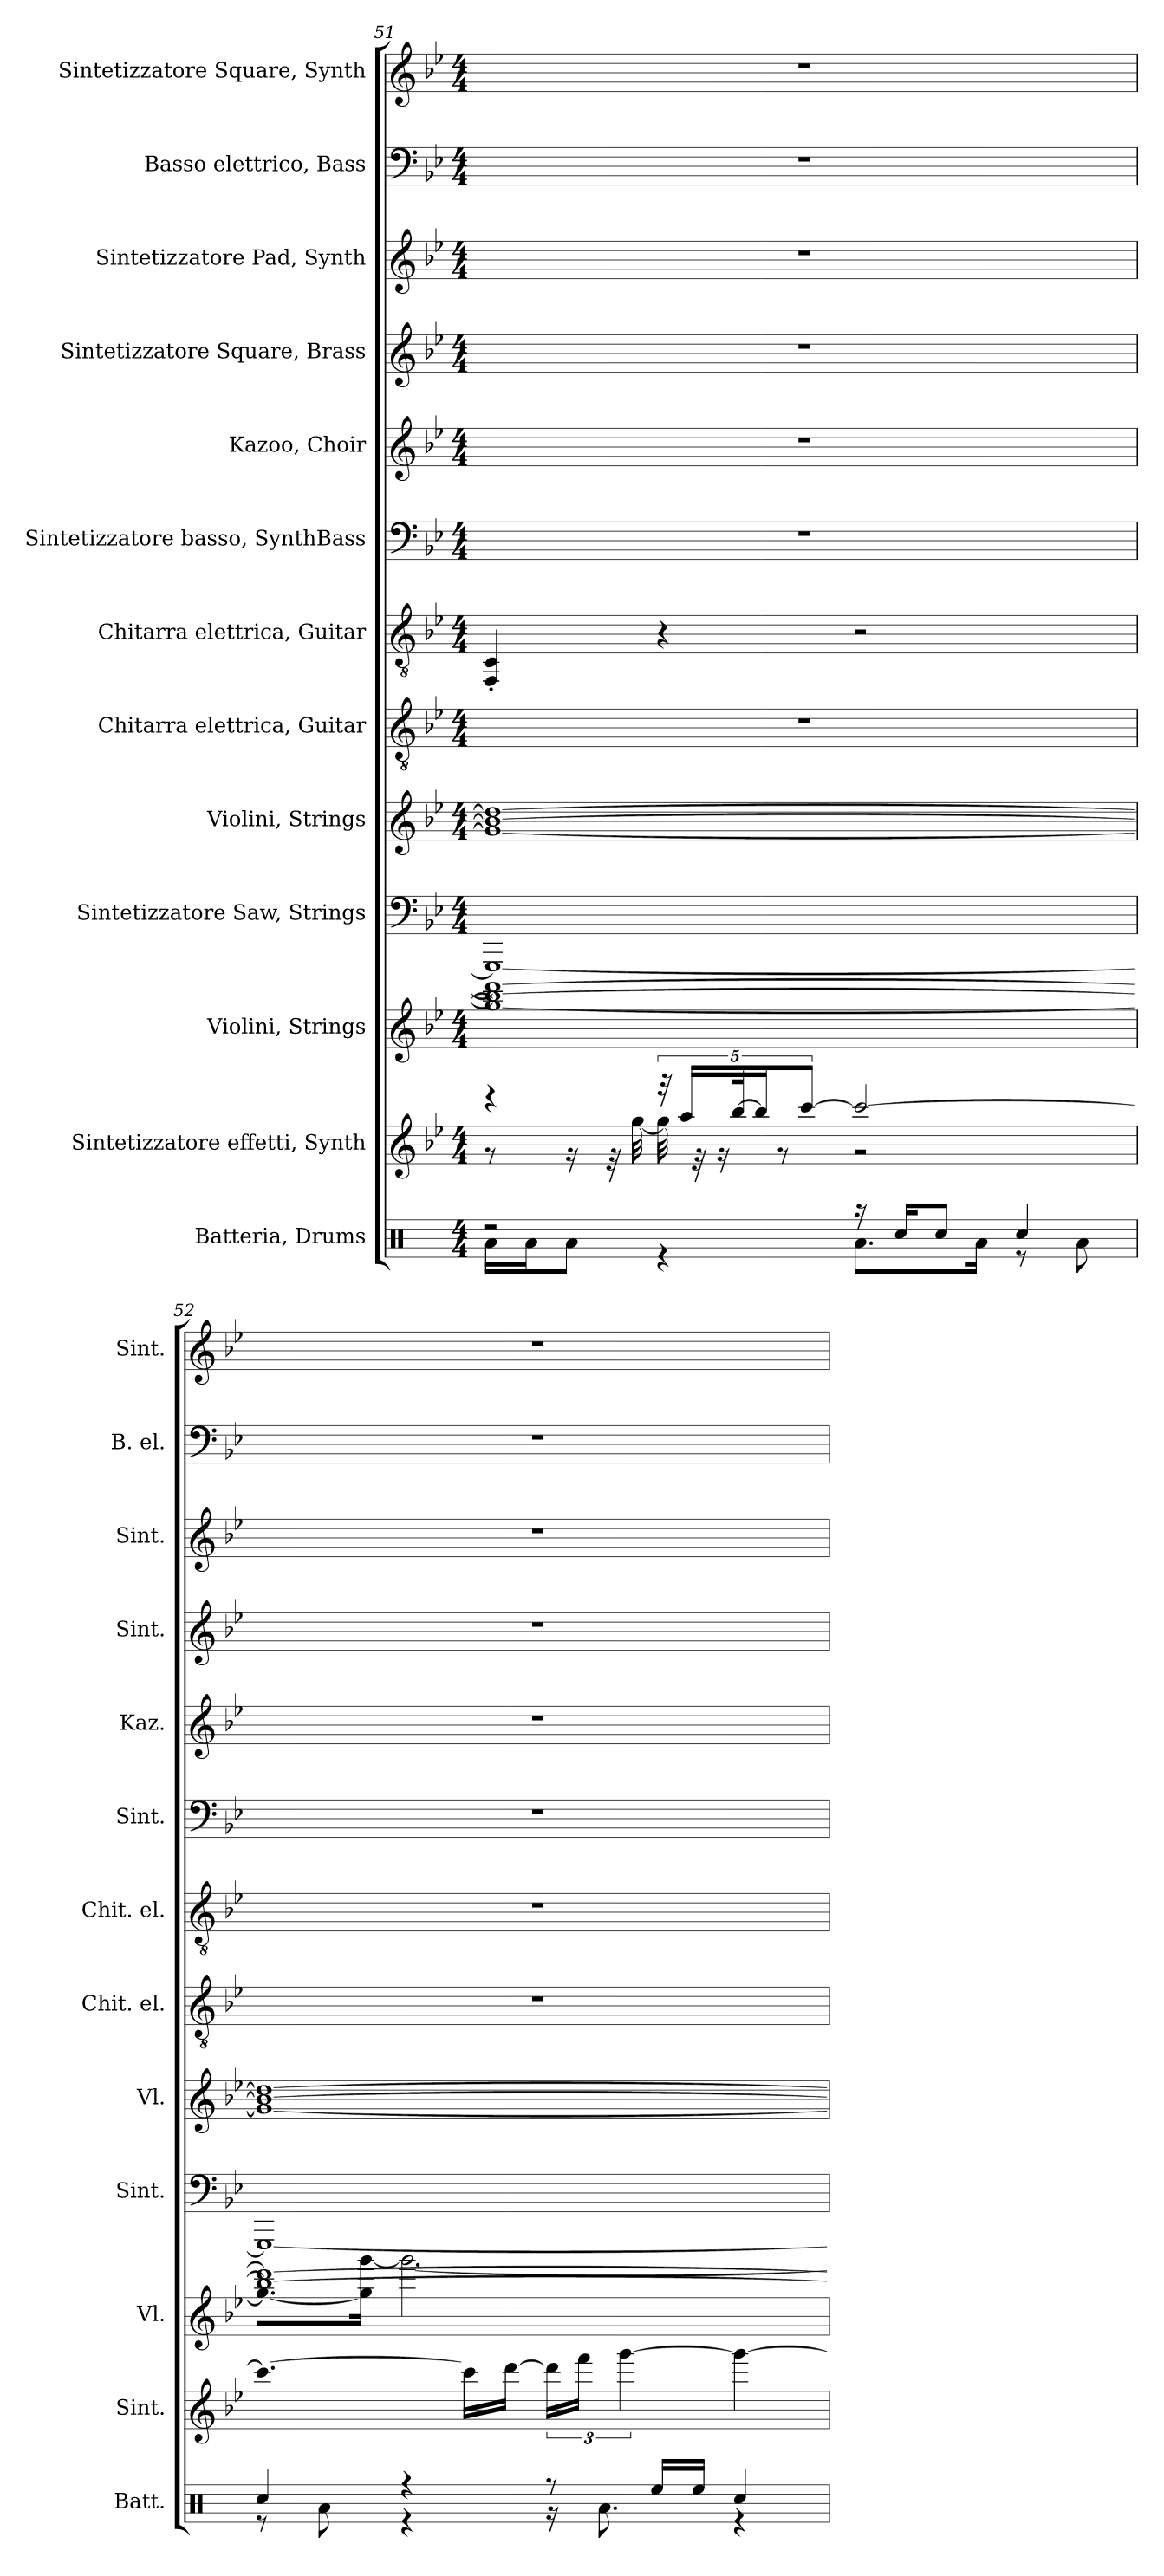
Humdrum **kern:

**kern	**kern	**kern	**kern	**kern	**kern	**kern	**kern	**kern	**kern	**kern	**kern	**kern
*part13	*part12	*part11	*part10	*part9	*part8	*part7	*part6	*part5	*part4	*part3	*part2	*part1
*staff13	*staff12	*staff11	*staff10	*staff9	*staff8	*staff7	*staff6	*staff5	*staff4	*staff3	*staff2	*staff1
*I"Batteria, Drums	*I"Sintetizzatore effetti, Synth	*I"Violini, Strings	*I"Sintetizzatore Saw, Strings	*I"Violini, Strings	*I"Chitarra elettrica, Guitar	*I"Chitarra elettrica, Guitar	*I"Sintetizzatore basso, SynthBass	*I"Kazoo, Choir	*I"Sintetizzatore Square, Brass	*I"Sintetizzatore Pad, Synth	*I"Basso elettrico, Bass	*I"Sintetizzatore Square, Synth
*I'Batt.	*I'Sint.	*I'Vl.	*I'Sint.	*I'Vl.	*I'Chit. el.	*I'Chit. el.	*I'Sint.	*I'Kaz.	*I'Sint.	*I'Sint.	*I'B. el.	*I'Sint.
!!LO:PB:g=z
*clefX	*clefG2	*clefG2	*clefF4	*clefG2	*clefGv2	*clefGv2	*clefF4	*clefG2	*clefG2	*clefG2	*clefF4	*clefG2
*	*	*	*	*	*	*	*	*	*	*	*ITrd7c12	*
*k[]	*k[b-e-]	*k[b-e-]	*k[b-e-]	*k[b-e-]	*k[b-e-]	*k[b-e-]	*k[b-e-]	*k[b-e-]	*k[b-e-]	*k[b-e-]	*k[b-e-]	*k[b-e-]
*M4/4	*M4/4	*M4/4	*M4/4	*M4/4	*M4/4	*M4/4	*M4/4	*M4/4	*M4/4	*M4/4	*M4/4	*M4/4
=51	=51	=51	=51	=51	=51	=51	=51	=51	=51	=51	=51	=51
*^	*^	*^	*	*	*	*	*	*	*	*	*	*
*	*	*	*	*	*^	*	*	*	*	*	*	*	*	*	*
2r	16Ra\LL	4r	8r	1ddd_	1gg_	1bb-_	1GGG_	1g_ 1b-_ 1dd_	1r	4FF/' 4C/'	1r	1r	1r	1r	1r	1r
.	16Ra\J	.	.	.	.	.	.	.	.	.	.	.	.	.	.	.
.	8Ra\J	.	16r	.	.	.	.	.	.	.	.	.	.	.	.	.
.	.	.	32r	.	.	.	.	.	.	.	.	.	.	.	.	.
.	.	.	[32gg\	.	.	.	.	.	.	.	.	.	.	.	.	.
.	4r	40r	32gg\]	.	.	.	.	.	.	4r	.	.	.	.	.	.
.	.	20aa/LL	.	.	.	.	.	.	.	.	.	.	.	.	.	.
.	.	.	32r	.	.	.	.	.	.	.	.	.	.	.	.	.
.	.	.	16r	.	.	.	.	.	.	.	.	.	.	.	.	.
.	.	[40bb-/K	.	.	.	.	.	.	.	.	.	.	.	.	.	.
.	.	20bb-/J]	.	.	.	.	.	.	.	.	.	.	.	.	.	.
.	.	.	8r	.	.	.	.	.	.	.	.	.	.	.	.	.
.	.	[10ccc/J	.	.	.	.	.	.	.	.	.	.	.	.	.	.
16r	8.Ra\L	2ccc/_	2r	.	.	.	.	.	.	2r	.	.	.	.	.	.
16Rcc/KL	.	.	.	.	.	.	.	.	.	.	.	.	.	.	.	.
8Rcc/J	.	.	.	.	.	.	.	.	.	.	.	.	.	.	.	.
.	16Ra\Jk	.	.	.	.	.	.	.	.	.	.	.	.	.	.	.
4Rcc/	8r	.	.	.	.	.	.	.	.	.	.	.	.	.	.	.
.	8Ra\	.	.	.	.	.	.	.	.	.	.	.	.	.	.	.
*	*	*v	*v	*	*	*	*	*	*	*	*	*	*	*	*	*
=52	=52	=52	=52	=52	=52	=52	=52	=52	=52	=52	=52	=52	=52	=52	=52
4Rcc/	8r	4.ccc\_	1ddd_	8.gg\L_	1bb-_	1GGG_	1g_ 1b-_ 1dd_	1r	1r	1r	1r	1r	1r	1r	1r
.	8Ra\	.	.	.	.	.	.	.	.	.	.	.	.	.	.
.	.	.	.	16gg\] [16ggg\Jk	.	.	.	.	.	.	.	.	.	.	.
4r	4r	.	.	2.ggg\_	.	.	.	.	.	.	.	.	.	.	.
.	.	16ccc\LL]	.	.	.	.	.	.	.	.	.	.	.	.	.
.	.	[16ddd\JJ	.	.	.	.	.	.	.	.	.	.	.	.	.
8r	16r	24ddd\LL]	.	.	.	.	.	.	.	.	.	.	.	.	.
.	.	24fff\JJ	.	.	.	.	.	.	.	.	.	.	.	.	.
.	8.Ra\	.	.	.	.	.	.	.	.	.	.	.	.	.	.
.	.	[6ggg\	.	.	.	.	.	.	.	.	.	.	.	.	.
16Ree/LL	.	.	.	.	.	.	.	.	.	.	.	.	.	.	.
16Ree/JJ	.	.	.	.	.	.	.	.	.	.	.	.	.	.	.
4Rcc/	4r	4ggg\_	.	.	.	.	.	.	.	.	.	.	.	.	.
*v	*v	*	*v	*v	*v	*	*	*	*	*	*	*	*	*	*
=	=	=	=	=	=	=	=	=	=	=	=	=
*-	*-	*-	*-	*-	*-	*-	*-	*-	*-	*-	*-	*-
